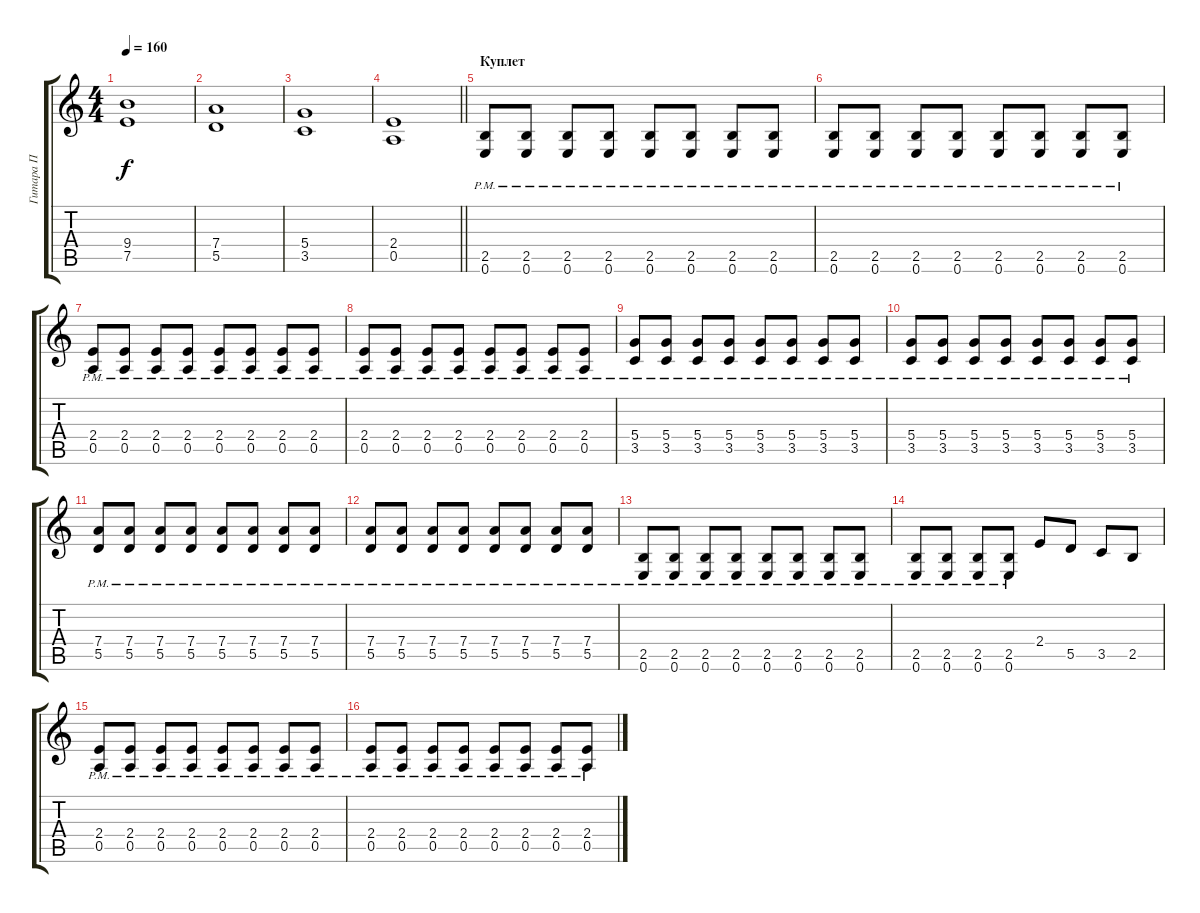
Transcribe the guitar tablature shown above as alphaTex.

\track ("Гитара П" "Гитара П") {instrument overdrivenguitar}
\staff {score tabs}
\tuning (E4 B3 G3 D3 A2 E2) {hide}
\ts (4 4)
\tempo 160
\clef g2
\ks c
(9.4 7.5).1{dy f} |
(7.4 5.5).1 |
(5.4 3.5).1 |
\barLineRight lightlight
(2.4 0.5).1 |
\section ("" "Куплет")
(2.5{pm} 0.6{pm}).8 (2.5{pm} 0.6{pm}).8 (2.5{pm} 0.6{pm}).8 (2.5{pm} 0.6{pm}).8 (2.5{pm} 0.6{pm}).8 (2.5{pm} 0.6{pm}).8 (2.5{pm} 0.6{pm}).8 (2.5{pm} 0.6{pm}).8 |
(2.5{pm} 0.6{pm}).8 (2.5{pm} 0.6{pm}).8 (2.5{pm} 0.6{pm}).8 (2.5{pm} 0.6{pm}).8 (2.5{pm} 0.6{pm}).8 (2.5{pm} 0.6{pm}).8 (2.5{pm} 0.6{pm}).8 (2.5{pm} 0.6{pm}).8 |
(2.4{pm} 0.5{pm}).8 (2.4{pm} 0.5{pm}).8 (2.4{pm} 0.5{pm}).8 (2.4{pm} 0.5{pm}).8 (2.4{pm} 0.5{pm}).8 (2.4{pm} 0.5{pm}).8 (2.4{pm} 0.5{pm}).8 (2.4{pm} 0.5{pm}).8 |
(2.4{pm} 0.5{pm}).8 (2.4{pm} 0.5{pm}).8 (2.4{pm} 0.5{pm}).8 (2.4{pm} 0.5{pm}).8 (2.4{pm} 0.5{pm}).8 (2.4{pm} 0.5{pm}).8 (2.4{pm} 0.5{pm}).8 (2.4{pm} 0.5{pm}).8 |
(5.4{pm} 3.5{pm}).8 (5.4{pm} 3.5{pm}).8 (5.4{pm} 3.5{pm}).8 (5.4{pm} 3.5{pm}).8 (5.4{pm} 3.5{pm}).8 (5.4{pm} 3.5{pm}).8 (5.4{pm} 3.5{pm}).8 (5.4{pm} 3.5{pm}).8 |
(5.4{pm} 3.5{pm}).8 (5.4{pm} 3.5{pm}).8 (5.4{pm} 3.5{pm}).8 (5.4{pm} 3.5{pm}).8 (5.4{pm} 3.5{pm}).8 (5.4{pm} 3.5{pm}).8 (5.4{pm} 3.5{pm}).8 (5.4{pm} 3.5{pm}).8 |
(7.4{pm} 5.5{pm}).8 (7.4{pm} 5.5{pm}).8 (7.4{pm} 5.5{pm}).8 (7.4{pm} 5.5{pm}).8 (7.4{pm} 5.5{pm}).8 (7.4{pm} 5.5{pm}).8 (7.4{pm} 5.5{pm}).8 (7.4{pm} 5.5{pm}).8 |
(7.4{pm} 5.5{pm}).8 (7.4{pm} 5.5{pm}).8 (7.4{pm} 5.5{pm}).8 (7.4{pm} 5.5{pm}).8 (7.4{pm} 5.5{pm}).8 (7.4{pm} 5.5{pm}).8 (7.4{pm} 5.5{pm}).8 (7.4{pm} 5.5{pm}).8 |
(2.5{pm} 0.6{pm}).8 (2.5{pm} 0.6{pm}).8 (2.5{pm} 0.6{pm}).8 (2.5{pm} 0.6{pm}).8 (2.5{pm} 0.6{pm}).8 (2.5{pm} 0.6{pm}).8 (2.5{pm} 0.6{pm}).8 (2.5{pm} 0.6{pm}).8 |
(2.5{pm} 0.6{pm}).8 (2.5{pm} 0.6{pm}).8 (2.5{pm} 0.6{pm}).8 (2.5{pm} 0.6{pm}).8 2.4.8 5.5.8 3.5.8 2.5.8 |
(2.4{pm} 0.5{pm}).8 (2.4{pm} 0.5{pm}).8 (2.4{pm} 0.5{pm}).8 (2.4{pm} 0.5{pm}).8 (2.4{pm} 0.5{pm}).8 (2.4{pm} 0.5{pm}).8 (2.4{pm} 0.5{pm}).8 (2.4{pm} 0.5{pm}).8 |
(2.4{pm} 0.5{pm}).8 (2.4{pm} 0.5{pm}).8 (2.4{pm} 0.5{pm}).8 (2.4{pm} 0.5{pm}).8 (2.4{pm} 0.5{pm}).8 (2.4{pm} 0.5{pm}).8 (2.4{pm} 0.5{pm}).8 (2.4{pm} 0.5{pm}).8
